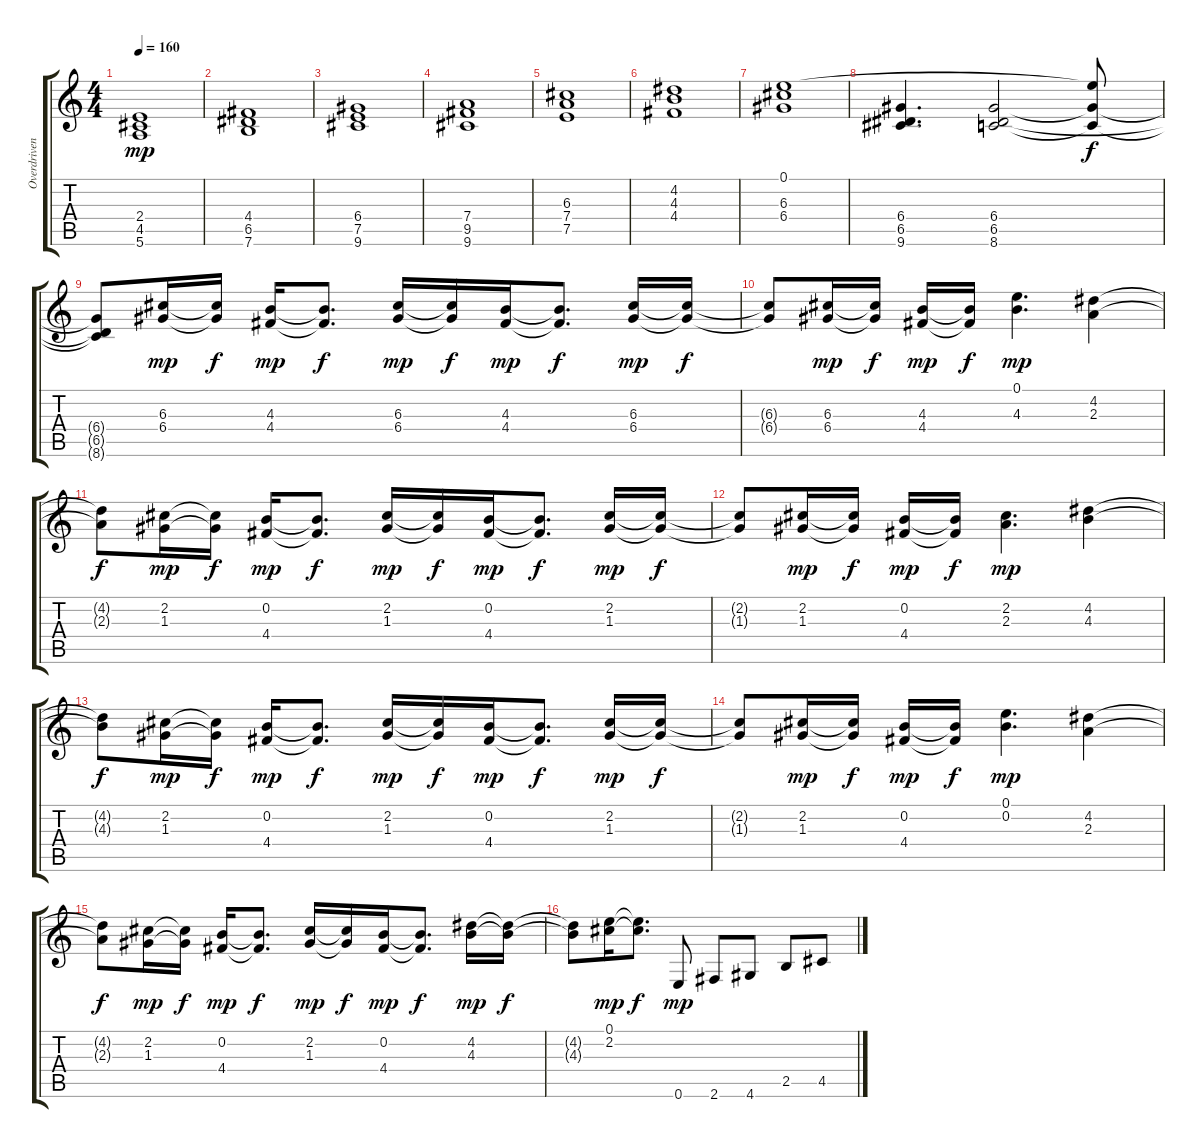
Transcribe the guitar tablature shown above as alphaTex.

\track ("Overdriven Guitar" "Overdriven") {instrument overdrivenguitar}
\staff {score tabs}
\tuning (E4 B3 G3 D3 A2 E2) {hide}
\ts (4 4)
\tempo 160
\clef g2
\ks c
(2.4 4.5 5.6).1{dy mp} |
(4.4 6.5 7.6).1 |
(6.4 7.5 9.6).1 |
(7.4 9.5 9.6).1 |
(6.3 7.4 7.5).1 |
(4.2 4.3 4.4).1 |
(0.1 6.3 6.4).1 |
(6.4 6.5 9.6).4{d} (6.4 6.5 8.6).2 (0.1{t} 6.4{t} 8.6{t}).8{dy f} |
(6.4{t} 6.5{t} 8.6{t}).8 (6.3 6.4).16{dy mp volume 13} (6.3{t} 6.4{t}).16{dy f} (4.3 4.4).16{dy mp} (4.3{t} 4.4{t}).8{d dy f} (6.3 6.4).16{dy mp} (6.3{t} 6.4{t}).16{dy f} (4.3 4.4).16{dy mp} (4.3{t} 4.4{t}).8{d dy f} (6.3 6.4).16{dy mp} (6.3{t} 6.4{t}).16{dy f} |
(6.3{t} 6.4{t}).8 (6.3 6.4).16{dy mp} (6.3{t} 6.4{t}).16{dy f} (4.3 4.4).16{dy mp} (4.3{t} 4.4{t}).16{dy f} (0.1 4.3).4{d dy mp} (4.2 2.3).4 |
(4.2{t} 2.3{t}).8{dy f} (2.2 1.3).16{dy mp} (2.2{t} 1.3{t}).16{dy f} (0.2 4.4).16{dy mp} (0.2{t} 4.4{t}).8{d dy f} (2.2 1.3).16{dy mp} (2.2{t} 1.3{t}).16{dy f} (0.2 4.4).16{dy mp} (0.2{t} 4.4{t}).8{d dy f} (2.2 1.3).16{dy mp} (2.2{t} 1.3{t}).16{dy f} |
(2.2{t} 1.3{t}).8 (2.2 1.3).16{dy mp} (2.2{t} 1.3{t}).16{dy f} (0.2 4.4).16{dy mp} (0.2{t} 4.4{t}).16{dy f} (2.2 2.3).4{d dy mp} (4.2 4.3).4 |
(4.2{t} 4.3{t}).8{dy f} (2.2 1.3).16{dy mp} (2.2{t} 1.3{t}).16{dy f} (0.2 4.4).16{dy mp} (0.2{t} 4.4{t}).8{d dy f} (2.2 1.3).16{dy mp} (2.2{t} 1.3{t}).16{dy f} (0.2 4.4).16{dy mp} (0.2{t} 4.4{t}).8{d dy f} (2.2 1.3).16{dy mp} (2.2{t} 1.3{t}).16{dy f} |
(2.2{t} 1.3{t}).8 (2.2 1.3).16{dy mp} (2.2{t} 1.3{t}).16{dy f} (0.2 4.4).16{dy mp} (0.2{t} 4.4{t}).16{dy f} (0.1 0.2).4{d dy mp} (4.2 2.3).4 |
(4.2{t} 2.3{t}).8{dy f} (2.2 1.3).16{dy mp} (2.2{t} 1.3{t}).16{dy f} (0.2 4.4).16{dy mp} (0.2{t} 4.4{t}).8{d dy f} (2.2 1.3).16{dy mp} (2.2{t} 1.3{t}).16{dy f} (0.2 4.4).16{dy mp} (0.2{t} 4.4{t}).8{d dy f} (4.2 4.3).16{dy mp} (4.2{t} 4.3{t}).16{dy f} |
(4.2{t} 4.3{t}).8 (0.1 2.2).16{dy mp} (0.1{t} 2.2{t}).8{d dy f} 0.6.8{dy mp} 2.6.8 4.6.8 2.5.8 4.5.8
